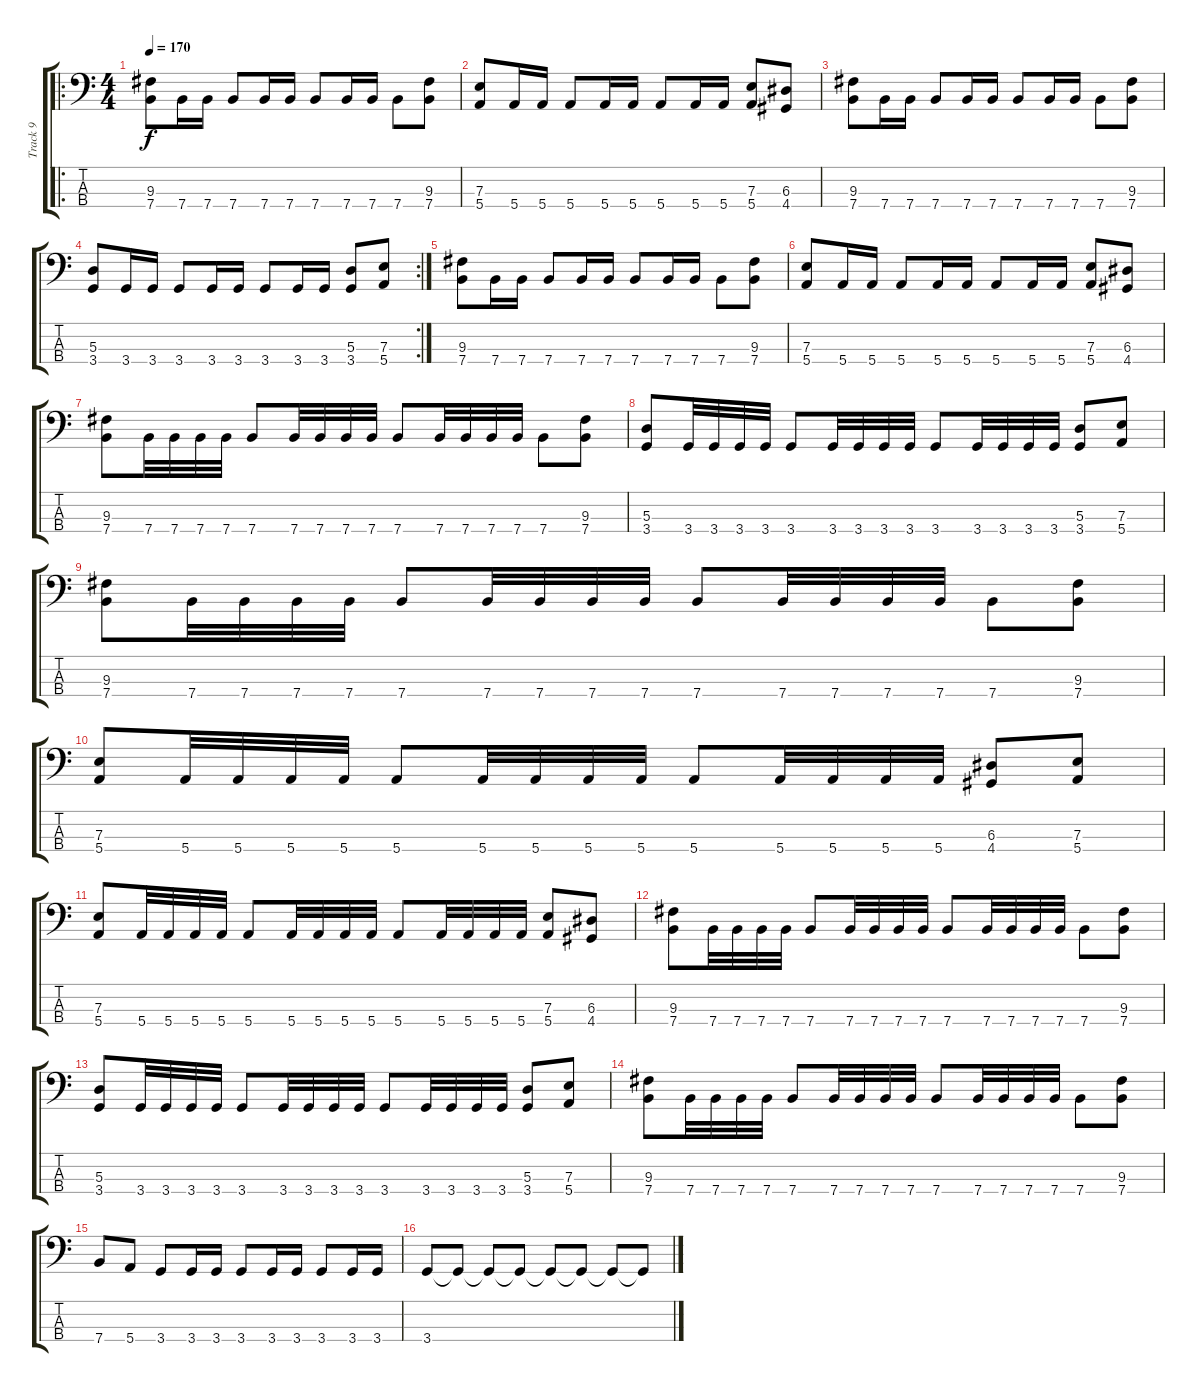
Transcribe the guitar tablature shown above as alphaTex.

\track ("Track 9" "Track 9") {instrument electricbasspick}
\staff {score tabs}
\tuning (G2 D2 A1 E1) {hide}
\ro
\ts (4 4)
\tempo 170
\clef f4
\ks c
(9.3 7.4).8{dy f} 7.4.16 7.4.16 7.4.8 7.4.16 7.4.16 7.4.8 7.4.16 7.4.16 7.4.8 (9.3 7.4).8 |
(7.3 5.4).8 5.4.16 5.4.16 5.4.8 5.4.16 5.4.16 5.4.8 5.4.16 5.4.16 (7.3 5.4).8 (6.3 4.4).8 |
(9.3 7.4).8 7.4.16 7.4.16 7.4.8 7.4.16 7.4.16 7.4.8 7.4.16 7.4.16 7.4.8 (9.3 7.4).8 |
\rc 2
(5.3 3.4).8 3.4.16 3.4.16 3.4.8 3.4.16 3.4.16 3.4.8 3.4.16 3.4.16 (5.3 3.4).8 (7.3 5.4).8 |
(9.3 7.4).8 7.4.16 7.4.16 7.4.8 7.4.16 7.4.16 7.4.8 7.4.16 7.4.16 7.4.8 (9.3 7.4).8 |
(7.3 5.4).8 5.4.16 5.4.16 5.4.8 5.4.16 5.4.16 5.4.8 5.4.16 5.4.16 (7.3 5.4).8 (6.3 4.4).8 |
(9.3 7.4).8 7.4.32 7.4.32 7.4.32 7.4.32 7.4.8 7.4.32 7.4.32 7.4.32 7.4.32 7.4.8 7.4.32 7.4.32 7.4.32 7.4.32 7.4.8 (9.3 7.4).8 |
(5.3 3.4).8 3.4.32 3.4.32 3.4.32 3.4.32 3.4.8 3.4.32 3.4.32 3.4.32 3.4.32 3.4.8 3.4.32 3.4.32 3.4.32 3.4.32 (5.3 3.4).8 (7.3 5.4).8 |
(9.3 7.4).8 7.4.32 7.4.32 7.4.32 7.4.32 7.4.8 7.4.32 7.4.32 7.4.32 7.4.32 7.4.8 7.4.32 7.4.32 7.4.32 7.4.32 7.4.8 (9.3 7.4).8 |
(7.3 5.4).8 5.4.32 5.4.32 5.4.32 5.4.32 5.4.8 5.4.32 5.4.32 5.4.32 5.4.32 5.4.8 5.4.32 5.4.32 5.4.32 5.4.32 (6.3 4.4).8 (7.3 5.4).8 |
(7.3 5.4).8 5.4.32 5.4.32 5.4.32 5.4.32 5.4.8 5.4.32 5.4.32 5.4.32 5.4.32 5.4.8 5.4.32 5.4.32 5.4.32 5.4.32 (7.3 5.4).8 (6.3 4.4).8 |
(9.3 7.4).8 7.4.32 7.4.32 7.4.32 7.4.32 7.4.8 7.4.32 7.4.32 7.4.32 7.4.32 7.4.8 7.4.32 7.4.32 7.4.32 7.4.32 7.4.8 (9.3 7.4).8 |
(5.3 3.4).8 3.4.32 3.4.32 3.4.32 3.4.32 3.4.8 3.4.32 3.4.32 3.4.32 3.4.32 3.4.8 3.4.32 3.4.32 3.4.32 3.4.32 (5.3 3.4).8 (7.3 5.4).8 |
(9.3 7.4).8 7.4.32 7.4.32 7.4.32 7.4.32 7.4.8 7.4.32 7.4.32 7.4.32 7.4.32 7.4.8 7.4.32 7.4.32 7.4.32 7.4.32 7.4.8 (9.3 7.4).8 |
7.4.8 5.4.8 3.4.8 3.4.16 3.4.16 3.4.8 3.4.16 3.4.16 3.4.8 3.4.16 3.4.16 |
3.4.8 3.4{t}.8 3.4{t}.8 3.4{t}.8 3.4{t}.8 3.4{t}.8 3.4{t}.8 3.4{t}.8
